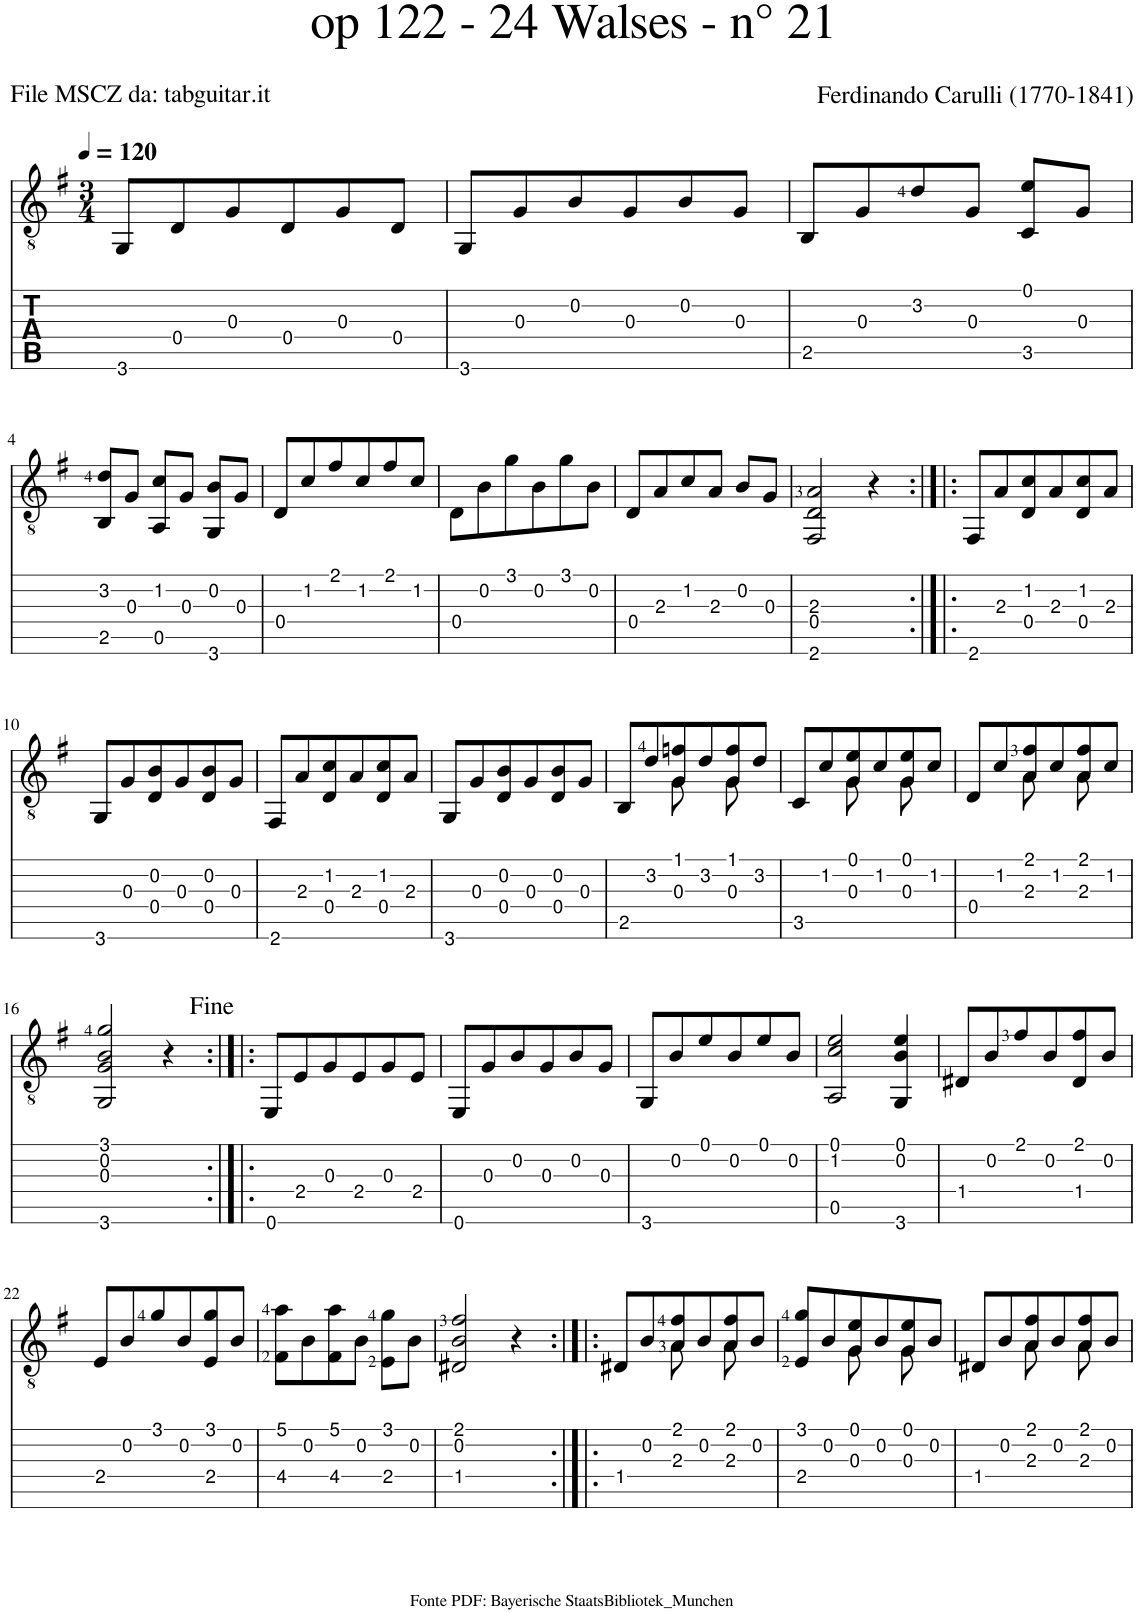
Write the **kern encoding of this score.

**kern	**kern
*part1	*part1
*staff2	*staff1
*I"Guitar	*
*I'Guit.	*
*stria6	*
*	*clefGv2
*k[f#]	*k[f#]
*M3/4	*M3/4
*MM120	*MM120
=1	=1
8GGL	8GG/L
8DJ	8D/
8GL	8G/
8DJ	8D/
8GL	8G/
8DJ	8D/J
=2	=2
8GGL	8GG/L
8GJ	8G/
8BL	8B/
8GJ	8G/
8BL	8B/
8GJ	8G/J
=3	=3
8BBL	8BB/L
8GJ	8G/
8dL	8d/
8GJ	8G/J
8C\ 8e\L	8C/ 8e/L
8GJ	8G/J
!!LO:LB:g=z
=4	=4
8BB\ 8d\L	8BB/ 8d/L
8GJ	8G/J
8AA\ 8c\L	8AA/ 8c/L
8GJ	8G/J
8GG\ 8B\L	8GG/ 8B/L
8GJ	8G/J
=5	=5
8DL	8D/L
8cJ	8c/
8f#L	8f#/
8cJ	8c/
8f#L	8f#/
8cJ	8c/J
=6	=6
8DL	8D\L
8BJ	8B\
8gL	8g\
8BJ	8B\
8gL	8g\
8BJ	8B\J
=7	=7
8DL	8D/L
8AJ	8A/
8cL	8c/
8AJ	8A/J
8BL	8B/L
8GJ	8G/J
=8	=8
2FF# 2D 2A	2FF#/ 2D/ 2A/
4r	4r
=9:|!|:	=9:|!|:
8FF#L	8FF#/L
8AJ	8A/
8D\ 8c\L	8D/ 8c/
8AJ	8A/
8D\ 8c\L	8D/ 8c/
8AJ	8A/J
!!LO:LB:g=z
=10	=10
8GGL	8GG/L
8GJ	8G/
8D\ 8B\L	8D/ 8B/
8GJ	8G/
8D\ 8B\L	8D/ 8B/
8GJ	8G/J
=11	=11
8FF#L	8FF#/L
8AJ	8A/
8D\ 8c\L	8D/ 8c/
8AJ	8A/
8D\ 8c\L	8D/ 8c/
8AJ	8A/J
=12	=12
8GGL	8GG/L
8GJ	8G/
8D\ 8B\L	8D/ 8B/
8GJ	8G/
8D\ 8B\L	8D/ 8B/
8GJ	8G/J
=13	=13
*^	*^
8BBL	4ryy	8BB/L	4ryy
8dJ	.	8d/	.
8G\ 8f\L	8G	8G/ 8fn/	8G\
8dJ	8ryy	8d/	8ryy
8G\ 8f\L	8G	8G/ 8f/	8G\
8dJ	8ryy	8d/J	8ryy
=14	=14	=14	=14
8CL	4ryy	8C/L	4ryy
8cJ	.	8c/	.
8G\ 8e\L	8G	8G/ 8e/	8G\
8cJ	8ryy	8c/	8ryy
8G\ 8e\L	8G	8G/ 8e/	8G\
8cJ	8ryy	8c/J	8ryy
=15	=15	=15	=15
8DL	4ryy	8D/L	4ryy
8cJ	.	8c/	.
8A\ 8f#\L	8A	8A/ 8f#/	8A\
8cJ	8ryy	8c/	8ryy
8A\ 8f#\L	8A	8A/ 8f#/	8A\
8cJ	8ryy	8c/J	8ryy
*v	*v	*	*
*	*v	*v
!!LO:LB:g=z
=16	=16
2GG 2G 2B 2g	2GG/ 2G/ 2B/ 2g/
4r	4r
=17:|!|:	=17:|!|:
8EEL	8EE/L
8EJ	8E/
8GL	8G/
8EJ	8E/
8GL	8G/
8EJ	8E/J
=18	=18
8EEL	8EE/L
8GJ	8G/
8BL	8B/
8GJ	8G/
8BL	8B/
8GJ	8G/J
=19	=19
8GGL	8GG/L
8BJ	8B/
8eL	8e/
8BJ	8B/
8eL	8e/
8BJ	8B/J
=20	=20
2AA 2c 2e	2AA/ 2c/ 2e/
4GG 4B 4e	4GG/ 4B/ 4e/
=21	=21
8D#L	8D#X/L
8BJ	8B/
8f#L	8f#/
8BJ	8B/
8D#\ 8f#\L	8D#/ 8f#/
8BJ	8B/J
!!LO:LB:g=z
=22	=22
8EL	8E/L
8BJ	8B/
8gL	8g/
8BJ	8B/
8E\ 8g\L	8E/ 8g/
8BJ	8B/J
=23	=23
8F#\ 8a\L	8F#\ 8a\L
8BJ	8B\
8F#\ 8a\L	8F#\ 8a\
8BJ	8B\J
8E\ 8g\L	8E\ 8g\L
8BJ	8B\J
=24	=24
2D# 2B 2f#	2D#X/ 2B/ 2f#/
4r	4r
=25:|!|:	=25:|!|:
*^	*^
8D#L	4ryy	8D#X/L	4ryy
8BJ	.	8B/	.
8A\ 8f#\L	8A	8A/ 8f#/	8A\
8BJ	8ryy	8B/	8ryy
8A\ 8f#\L	8A	8A/ 8f#/	8A\
8BJ	8ryy	8B/J	8ryy
=26	=26	=26	=26
8E\ 8g\L	4ryy	8E/ 8g/L	4ryy
8BJ	.	8B/	.
8G\ 8e\L	8G	8G/ 8e/	8G\
8BJ	8ryy	8B/	8ryy
8G\ 8e\L	8G	8G/ 8e/	8G\
8BJ	8ryy	8B/J	8ryy
=27	=27	=27	=27
8D#L	4ryy	8D#X/L	4ryy
8BJ	.	8B/	.
8A\ 8f#\L	8A	8A/ 8f#/	8A\
8BJ	8ryy	8B/	8ryy
8A\ 8f#\L	8A	8A/ 8f#/	8A\
8BJ	8ryy	8B/J	8ryy
*v	*v	*	*
*	*v	*v
=	=
*-	*-
